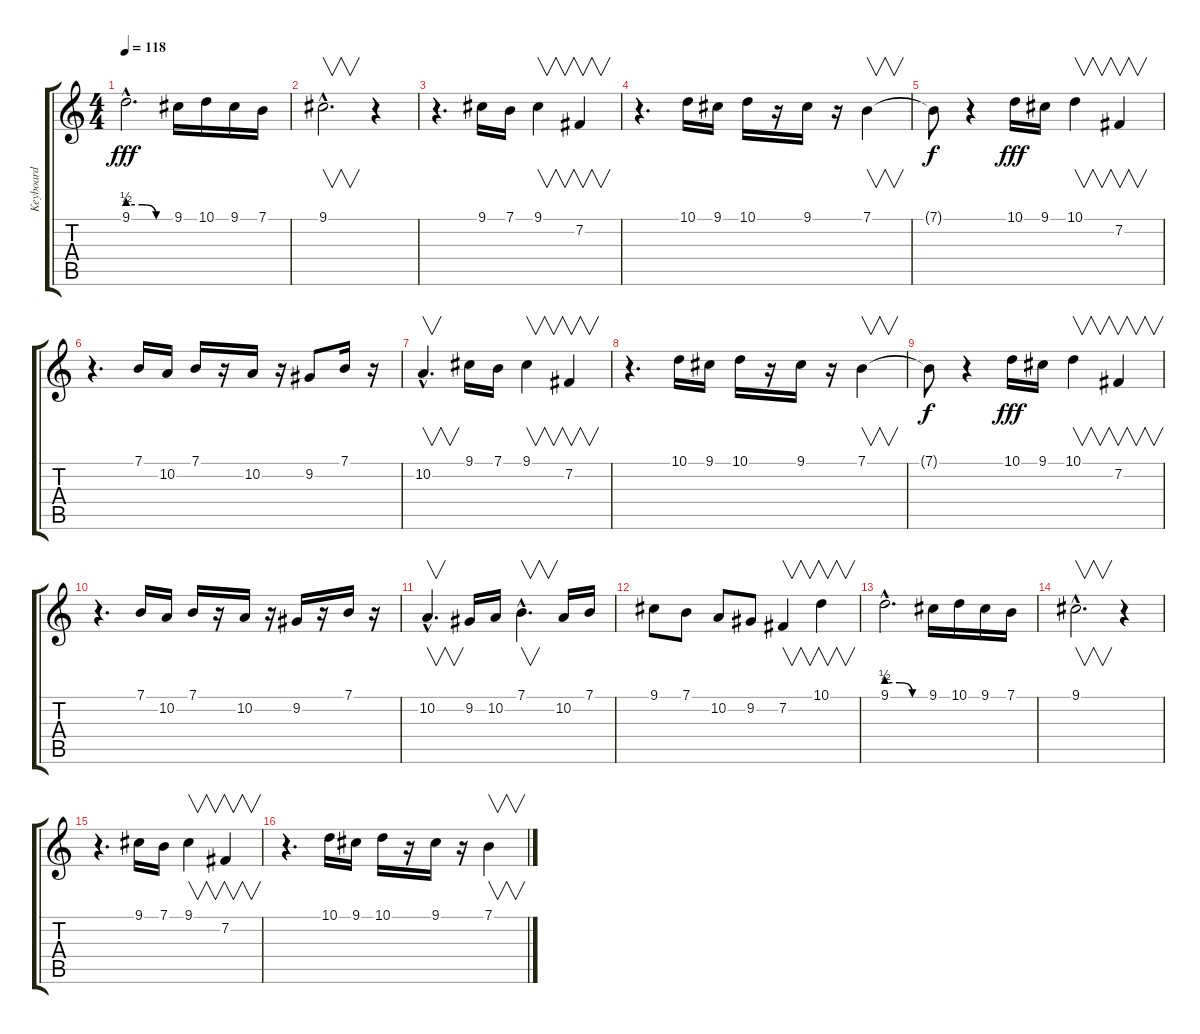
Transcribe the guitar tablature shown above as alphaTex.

\track ("Keyboard" "Keyboard") {instrument electricgrandpiano}
\staff {score tabs}
\tuning (E4 B3 G3 D3 A2 E2) {hide}
\ts (4 4)
\tempo 118
\clef g2
\ks c
9.1{be (custom 0 2 20 2 40 0 60 0) hac}.2{d dy fff} 9.1.16 10.1.16 9.1.16 7.1.16 |
9.1{hac}.2{v d} r.4 |
r.4{d} 9.1.16 7.1.16 9.1.4{v} 7.2.4{v} |
r.4{d} 10.1.16 9.1.16 10.1.16 r.16 9.1.16 r.16 7.1.4{v} |
7.1{t}.8{dy f} r.4 10.1.16{dy fff} 9.1.16 10.1.4{v} 7.2.4{v} |
r.4{d} 7.1.16 10.2.16 7.1.16 r.16 10.2.16 r.16 9.2.8 7.1.16 r.16 |
10.2{hac}.4{v d} 9.1.16 7.1.16 9.1.4{v} 7.2.4{v} |
r.4{d} 10.1.16 9.1.16 10.1.16 r.16 9.1.16 r.16 7.1.4{v} |
7.1{t}.8{dy f} r.4 10.1.16{dy fff} 9.1.16 10.1.4{v} 7.2.4{v} |
r.4{d} 7.1.16 10.2.16 7.1.16 r.16 10.2.16 r.16 9.2.16 r.16 7.1.16 r.16 |
10.2{hac}.4{v d} 9.2.16 10.2.16 7.1{hac}.4{v d} 10.2.16 7.1.16 |
9.1.8 7.1.8 10.2.8 9.2.8 7.2.4{v} 10.1.4{v} |
9.1{be (custom 0 2 20 2 40 0 60 0) hac}.2{d} 9.1.16 10.1.16 9.1.16 7.1.16 |
9.1{hac}.2{v d} r.4 |
r.4{d} 9.1.16 7.1.16 9.1.4{v} 7.2.4{v} |
r.4{d} 10.1.16 9.1.16 10.1.16 r.16 9.1.16 r.16 7.1.4{v}
